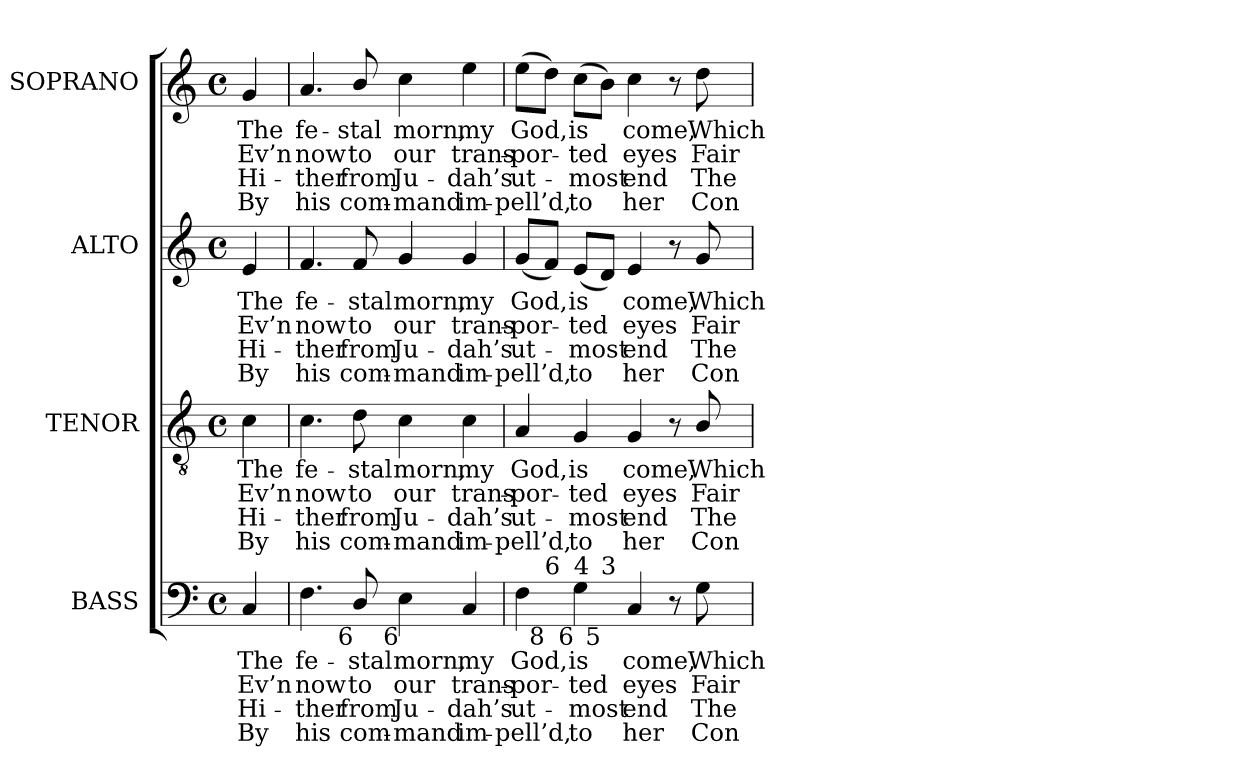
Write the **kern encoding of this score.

**kern	**text	**text	**text	**text	**kern	**text	**text	**text	**text	**kern	**text	**text	**text	**text	**kern	**text	**text	**text	**text
*part4	*part4	*part4	*part4	*part4	*part3	*part3	*part3	*part3	*part3	*part2	*part2	*part2	*part2	*part2	*part1	*part1	*part1	*part1	*part1
*staff4	*staff4	*staff4	*staff4	*staff4	*staff3	*staff3	*staff3	*staff3	*staff3	*staff2	*staff2	*staff2	*staff2	*staff2	*staff1	*staff1	*staff1	*staff1	*staff1
*I"BASS	*	*	*	*	*I"TENOR	*	*	*	*	*I"ALTO	*	*	*	*	*I"SOPRANO	*	*	*	*
*I'B.	*	*	*	*	*I'T.	*	*	*	*	*I'A.	*	*	*	*	*I'S.	*	*	*	*
!!LO:PB:g=z
*clefF4	*	*	*	*	*clefGv2	*	*	*	*	*clefG2	*	*	*	*	*clefG2	*	*	*	*
*	*	*	*	*	*ITrd7c12	*	*	*	*	*	*	*	*	*	*	*	*	*	*
*k[]	*	*	*	*	*k[]	*	*	*	*	*k[]	*	*	*	*	*k[]	*	*	*	*
*C:	*	*	*	*	*C:	*	*	*	*	*C:	*	*	*	*	*C:	*	*	*	*
*M4/4	*	*	*	*	*M4/4	*	*	*	*	*M4/4	*	*	*	*	*M4/4	*	*	*	*
*met(c)	*	*	*	*	*met(c)	*	*	*	*	*met(c)	*	*	*	*	*met(c)	*	*	*	*
=	=	=	=	=	=	=	=	=	=	=	=	=	=	=	=	=	=	=	=
!	!LO:LY:b:color=#000000	!LO:LY:b:color=#000000	!LO:LY:b:color=#000000	!LO:LY:b:color=#000000	!	!	!	!	!	!	!	!	!	!	!	!	!	!	!
!	!	!	!	!	!	!LO:LY:b:color=#000000	!LO:LY:b:color=#000000	!LO:LY:b:color=#000000	!LO:LY:b:color=#000000	!	!	!	!	!	!	!	!	!	!
!	!	!	!	!	!	!	!	!	!	!	!LO:LY:b:color=#000000	!LO:LY:b:color=#000000	!LO:LY:b:color=#000000	!LO:LY:b:color=#000000	!	!	!	!	!
!	!	!	!	!	!	!	!	!	!	!	!	!	!	!	!	!LO:LY:b:color=#000000	!LO:LY:b:color=#000000	!LO:LY:b:color=#000000	!LO:LY:b:color=#000000
4Ci/	The	Ev’n	Hi-	-By	4Ci\	The	Ev’n	Hi-	-By	4ei/	The	Ev’n	Hi-	-By	4gi/	The	Ev’n	Hi-	-By
=1	=1	=1	=1	=1	=1	=1	=1	=1	=1	=1	=1	=1	=1	=1	=1	=1	=1	=1	=1
!	!LO:LY:b:color=#000000	!LO:LY:b:color=#000000	!LO:LY:b:color=#000000	!LO:LY:b:color=#000000	!	!	!	!	!	!	!	!	!	!	!	!	!	!	!
!	!	!	!	!	!	!LO:LY:b:color=#000000	!LO:LY:b:color=#000000	!LO:LY:b:color=#000000	!LO:LY:b:color=#000000	!	!	!	!	!	!	!	!	!	!
!	!	!	!	!	!	!	!	!	!	!	!LO:LY:b:color=#000000	!LO:LY:b:color=#000000	!LO:LY:b:color=#000000	!LO:LY:b:color=#000000	!	!	!	!	!
!	!	!	!	!	!	!	!	!	!	!	!	!	!	!	!	!LO:LY:b:color=#000000	!LO:LY:b:color=#000000	!LO:LY:b:color=#000000	!LO:LY:b:color=#000000
4.Fi\	fe-	now	ther	his	4.Ci\	fe-	now	ther	his	4.fi/	fe-	now	ther	his	4.ai/	fe-	now	ther	his
!	!LO:LY:b:color=#000000	!LO:LY:b:color=#000000	!LO:LY:b:color=#000000	!LO:LY:b:color=#000000	!	!	!	!	!	!	!	!	!	!	!	!	!	!	!
!	!	!	!	!	!	!LO:LY:b:color=#000000	!LO:LY:b:color=#000000	!LO:LY:b:color=#000000	!LO:LY:b:color=#000000	!	!	!	!	!	!	!	!	!	!
!	!	!	!	!	!	!	!	!	!	!	!LO:LY:b:color=#000000	!LO:LY:b:color=#000000	!LO:LY:b:color=#000000	!LO:LY:b:color=#000000	!	!	!	!	!
!LO:TX:b:rj:t=6	!	!	!	!	!	!	!	!	!	!	!	!	!	!	!	!	!	!	!
!	!	!	!	!	!	!	!	!	!	!	!	!	!	!	!	!LO:LY:b:color=#000000	!LO:LY:b:color=#000000	!LO:LY:b:color=#000000	!LO:LY:b:color=#000000
8Di/	-stal	to	from	com-	8Di\	-stal	to	from	com-	8fi/	-stal	to	from	com-	8bi/	-stal	to	from	com-
!	!LO:LY:b:color=#000000	!LO:LY:b:color=#000000	!LO:LY:b:color=#000000	!LO:LY:b:color=#000000	!	!	!	!	!	!	!	!	!	!	!	!	!	!	!
!	!	!	!	!	!	!LO:LY:b:color=#000000	!LO:LY:b:color=#000000	!LO:LY:b:color=#000000	!LO:LY:b:color=#000000	!	!	!	!	!	!	!	!	!	!
!	!	!	!	!	!	!	!	!	!	!	!LO:LY:b:color=#000000	!LO:LY:b:color=#000000	!LO:LY:b:color=#000000	!LO:LY:b:color=#000000	!	!	!	!	!
!LO:TX:b:rj:t=6	!	!	!	!	!	!	!	!	!	!	!	!	!	!	!	!	!	!	!
!	!	!	!	!	!	!	!	!	!	!	!	!	!	!	!	!LO:LY:b:color=#000000	!LO:LY:b:color=#000000	!LO:LY:b:color=#000000	!LO:LY:b:color=#000000
4Ei\	morn,	our	-Ju-	-mand	4Ci\	morn,	our	-Ju-	-mand	4gi/	morn,	our	-Ju-	-mand	4cci\	morn,	our	-Ju-	-mand
!	!LO:LY:b:color=#000000	!LO:LY:b:color=#000000	!LO:LY:b:color=#000000	!LO:LY:b:color=#000000	!	!	!	!	!	!	!	!	!	!	!	!	!	!	!
!	!	!	!	!	!	!LO:LY:b:color=#000000	!LO:LY:b:color=#000000	!LO:LY:b:color=#000000	!LO:LY:b:color=#000000	!	!	!	!	!	!	!	!	!	!
!	!	!	!	!	!	!	!	!	!	!	!LO:LY:b:color=#000000	!LO:LY:b:color=#000000	!LO:LY:b:color=#000000	!LO:LY:b:color=#000000	!	!	!	!	!
!	!	!	!	!	!	!	!	!	!	!	!	!	!	!	!	!LO:LY:b:color=#000000	!LO:LY:b:color=#000000	!LO:LY:b:color=#000000	!LO:LY:b:color=#000000
4Ci/	my	trans-	dah’s	im-	4Ci\	my	trans-	dah’s	im-	4gi/	my	trans-	dah’s	im-	4eei\	my	trans-	dah’s	im-
=2	=2	=2	=2	=2	=2	=2	=2	=2	=2	=2	=2	=2	=2	=2	=2	=2	=2	=2	=2
!	!LO:LY:b:color=#000000	!LO:LY:b:color=#000000	!LO:LY:b:color=#000000	!LO:LY:b:color=#000000	!	!	!	!	!	!	!	!	!	!	!	!	!	!	!
!	!	!	!	!	!	!LO:LY:b:color=#000000	!LO:LY:b:color=#000000	!LO:LY:b:color=#000000	!LO:LY:b:color=#000000	!	!	!	!	!	!	!	!	!	!
!	!	!	!	!	!	!	!	!	!	!	!LO:LY:b:color=#000000	!LO:LY:b:color=#000000	!LO:LY:b:color=#000000	!LO:LY:b:color=#000000	!	!	!	!	!
!LO:TX:b:rj:t=9	!	!	!	!	!	!	!	!	!	!	!	!	!	!	!	!	!	!	!
!LO:TX:t=7	!	!	!	!	!	!	!	!	!	!	!	!	!	!	!	!	!	!	!
!	!	!	!	!	!	!	!	!	!	!	!	!	!	!	!	!LO:LY:b:color=#000000	!LO:LY:b:color=#000000	!LO:LY:b:color=#000000	!LO:LY:b:color=#000000
*^	*	*	*	*	*	*	*	*	*	*	*	*	*	*	*	*	*	*	*
*	*^	*	*	*	*	*	*	*	*	*	*	*	*	*	*	*	*	*	*	*
4Fi\	8ryy	4.ryy	God,	-por-	-ut-	-pell’d,	4AAi/	God,	-por-	-ut-	-pell’d,	(8gi/L	God,	-por-	-ut-	-pell’d,	(8eei\L	God,	-por-	-ut-	-pell’d,
!	!LO:TX:b:rj:t=8	!	!	!	!	!	!	!	!	!	!	!	!	!	!	!	!	!	!	!	!
!	!LO:TX:t=6	!	!	!	!	!	!	!	!	!	!	!	!	!	!	!	!	!	!	!	!
.	2..ryy	.	.	.	.	.	.	.	.	.	.	8fi/J)	.	.	.	.	8ddi\J)	.	.	.	.
!	!	!	!LO:LY:b:color=#000000	!LO:LY:b:color=#000000	!LO:LY:b:color=#000000	!LO:LY:b:color=#000000	!	!	!	!	!	!	!	!	!	!	!	!	!	!	!
!	!	!	!	!	!	!	!	!LO:LY:b:color=#000000	!LO:LY:b:color=#000000	!LO:LY:b:color=#000000	!LO:LY:b:color=#000000	!	!	!	!	!	!	!	!	!	!
!	!	!	!	!	!	!	!	!	!	!	!	!	!LO:LY:b:color=#000000	!LO:LY:b:color=#000000	!LO:LY:b:color=#000000	!LO:LY:b:color=#000000	!	!	!	!	!
!LO:TX:b:rj:t=6	!	!	!	!	!	!	!	!	!	!	!	!	!	!	!	!	!	!	!	!	!
!LO:TX:t=4	!	!	!	!	!	!	!	!	!	!	!	!	!	!	!	!	!	!	!	!	!
!	!	!	!	!	!	!	!	!	!	!	!	!	!	!	!	!	!	!LO:LY:b:color=#000000	!LO:LY:b:color=#000000	!LO:LY:b:color=#000000	!LO:LY:b:color=#000000
4Gi\	.	.	is	-ted	most	to	4GGi/	is	-ted	most	to	(8ei/L	is	-ted	most	to	(8cci\L	is	-ted	most	to
!	!	!LO:TX:b:rj:t=5	!	!	!	!	!	!	!	!	!	!	!	!	!	!	!	!	!	!	!
!	!	!LO:TX:t=3	!	!	!	!	!	!	!	!	!	!	!	!	!	!	!	!	!	!	!
.	.	2ryy	.	.	.	.	.	.	.	.	.	8di/J)	.	.	.	.	8bi\J)	.	.	.	.
!	!	!	!LO:LY:b:color=#000000	!LO:LY:b:color=#000000	!LO:LY:b:color=#000000	!LO:LY:b:color=#000000	!	!	!	!	!	!	!	!	!	!	!	!	!	!	!
!	!	!	!	!	!	!	!	!LO:LY:b:color=#000000	!LO:LY:b:color=#000000	!LO:LY:b:color=#000000	!LO:LY:b:color=#000000	!	!	!	!	!	!	!	!	!	!
!	!	!	!	!	!	!	!	!	!	!	!	!	!LO:LY:b:color=#000000	!LO:LY:b:color=#000000	!LO:LY:b:color=#000000	!LO:LY:b:color=#000000	!	!	!	!	!
!	!	!	!	!	!	!	!	!	!	!	!	!	!	!	!	!	!	!LO:LY:b:color=#000000	!LO:LY:b:color=#000000	!LO:LY:b:color=#000000	!LO:LY:b:color=#000000
4Ci/	.	.	come,	eyes	end	her	4GGi/	come,	eyes	end	her	4ei/	come,	eyes	end	her	4cci\	come,	eyes	end	her
8r	.	.	.	.	.	.	8r	.	.	.	.	8r	.	.	.	.	8r	.	.	.	.
!	!	!	!LO:LY:b:color=#000000	!LO:LY:b:color=#000000	!LO:LY:b:color=#000000	!LO:LY:b:color=#000000	!	!	!	!	!	!	!	!	!	!	!	!	!	!	!
!	!	!	!	!	!	!	!	!LO:LY:b:color=#000000	!LO:LY:b:color=#000000	!LO:LY:b:color=#000000	!LO:LY:b:color=#000000	!	!	!	!	!	!	!	!	!	!
!	!	!	!	!	!	!	!	!	!	!	!	!	!LO:LY:b:color=#000000	!LO:LY:b:color=#000000	!LO:LY:b:color=#000000	!LO:LY:b:color=#000000	!	!	!	!	!
!	!	!	!	!	!	!	!	!	!	!	!	!	!	!	!	!	!	!LO:LY:b:color=#000000	!LO:LY:b:color=#000000	!LO:LY:b:color=#000000	!LO:LY:b:color=#000000
8Gi\	.	8ryy	Which	Fair	The	Con-	8BBi/	Which	Fair	The	Con-	8gi/	Which	Fair	The	Con-	8ddi\	Which	Fair	The	Con-
*v	*v	*v	*	*	*	*	*	*	*	*	*	*	*	*	*	*	*	*	*	*	*
=	=	=	=	=	=	=	=	=	=	=	=	=	=	=	=	=	=	=	=
*-	*-	*-	*-	*-	*-	*-	*-	*-	*-	*-	*-	*-	*-	*-	*-	*-	*-	*-	*-
